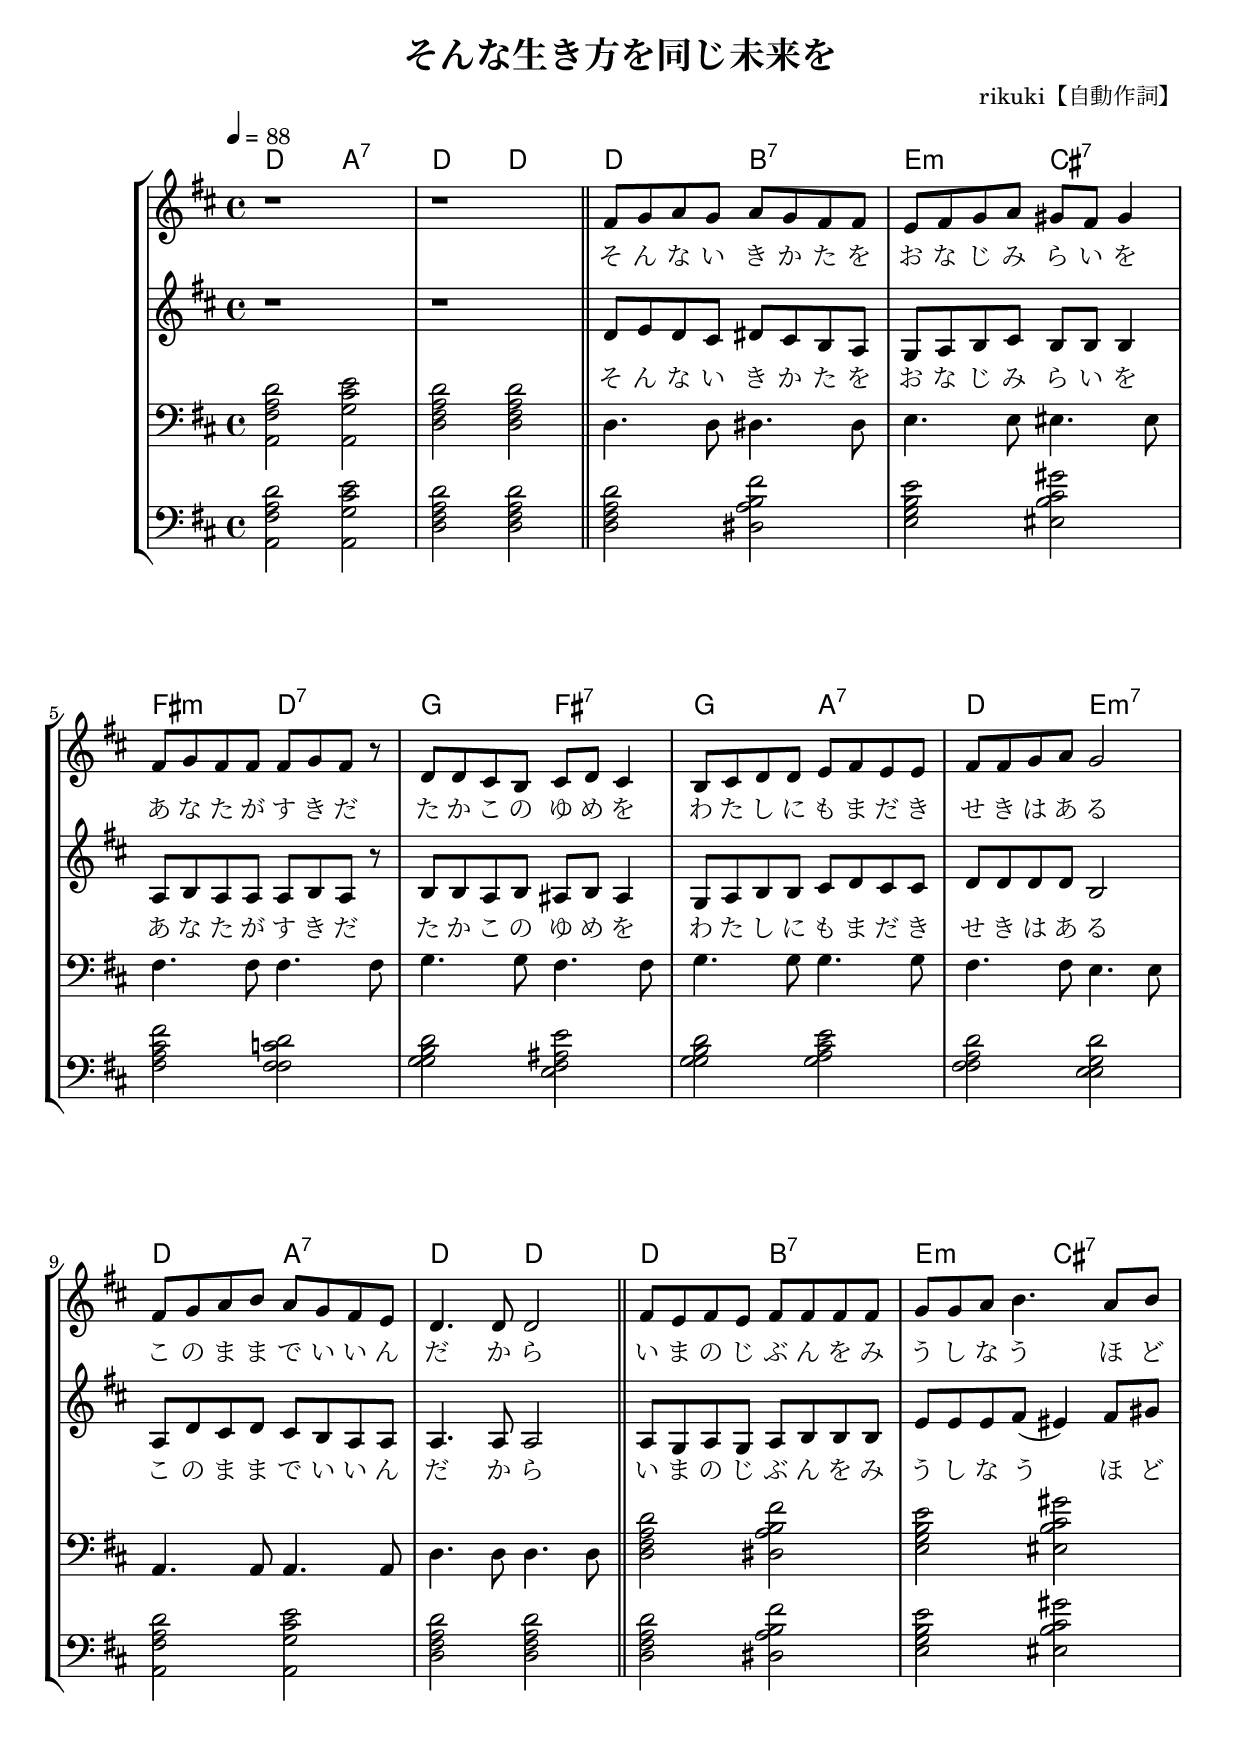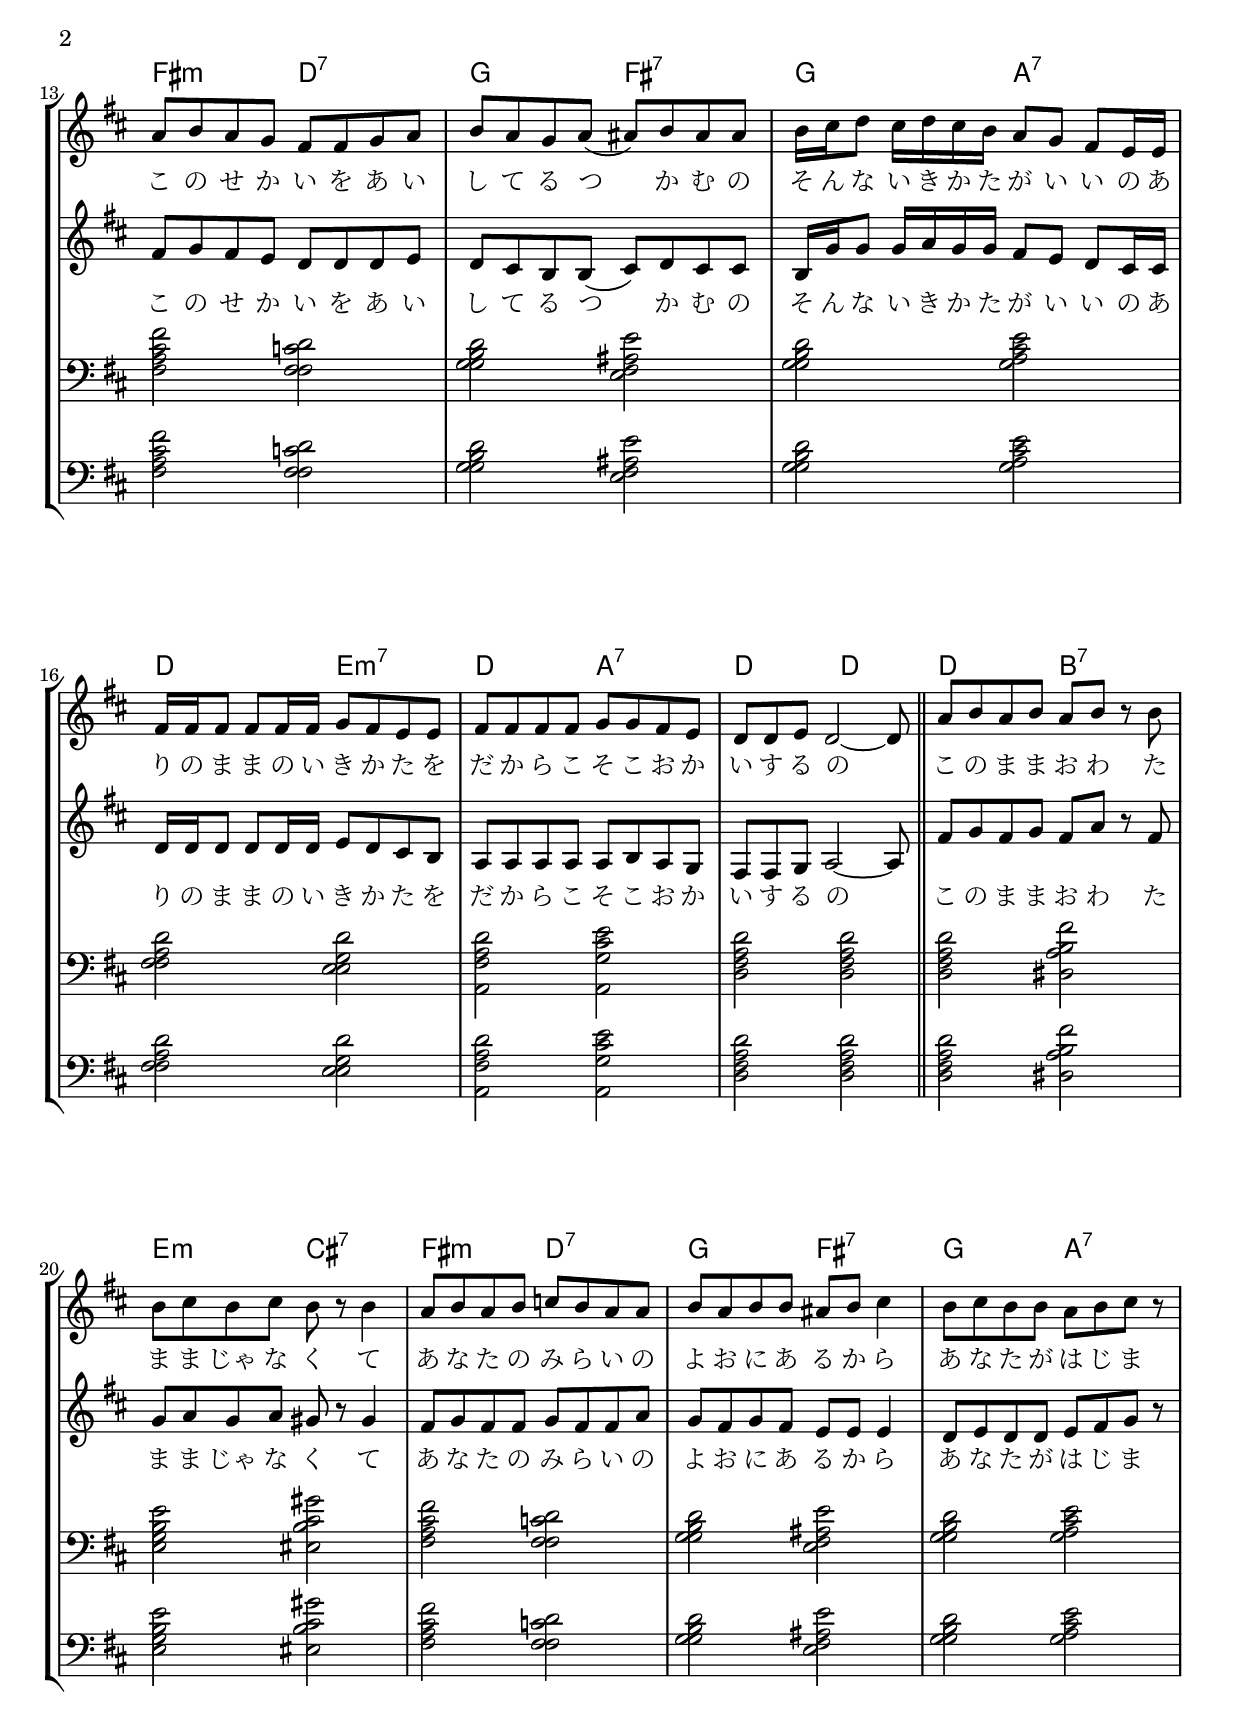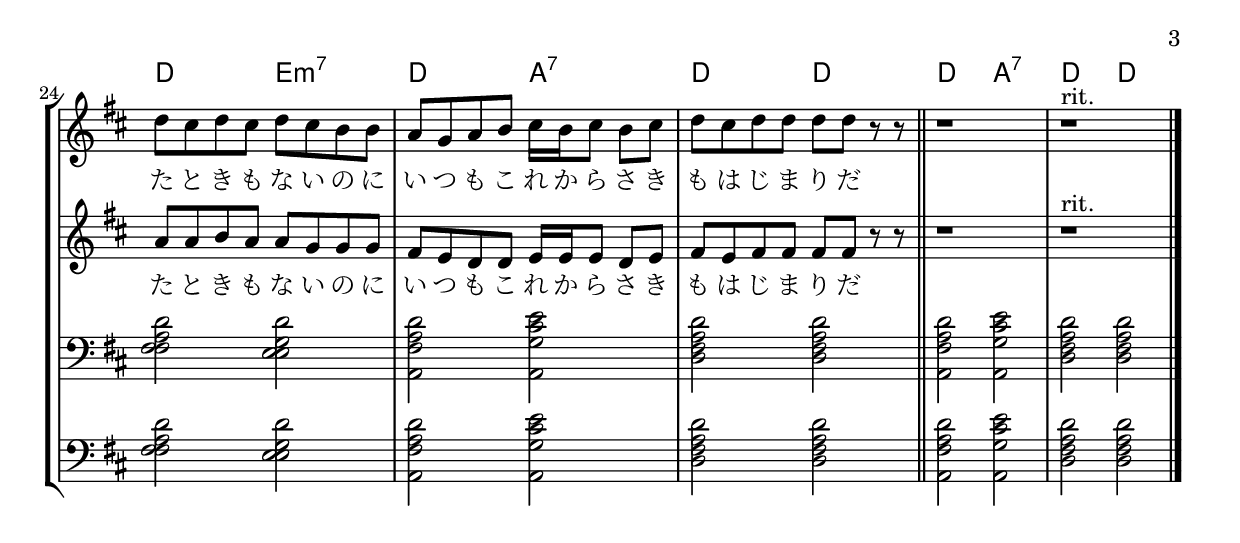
\version "2.12.1"

\header {
	title = \markup {そんな生き方を同じ未来を}
	composer = \markup \center-column {rikuki【自動作詞】}
}

harmony = \chordmode {
	d2 a:7 d d 

	d b:7 e:m cis:7 fis:m d:7 g fis:7 g a:7 d e:min7 d a:7 d d 

	d b:7 e:m cis:7 fis:m d:7 g fis:7 g a:7 d e:min7 d a:7 d d 

	d b:7 e:m cis:7 fis:m d:7 g fis:7 g a:7 d e:min7 d a:7 d d 

	d a:7 d d 
}

melody = {
	\key d \major
	\tempo 4 = 88
	r1 | r1   
	\set Staff.midiInstrument = #"mmi0.52"
	fis'8  g'8  a'8  g'8  a'8  g'8  fis'8  fis'8 
	e'8  fis'8  g'8  a'8  gis'8  fis'8  gis'4 
	fis'8  g'8  fis'8  fis'8  fis'8  g'8  fis'8  r8 
	d'8  d'8  cis'8  b8  cis'8  d'8  cis'4 
	b8  cis'8  d'8  d'8  e'8  fis'8  e'8  e'8 
	fis'8  fis'8  g'8  a'8  g'2 
	fis'8  g'8  a'8  b'8  a'8  g'8  fis'8  e'8 
	d'4.  d'8  d'2
	\set Staff.midiInstrument = #"mmi0.52"
	fis'8  e'8  fis'8  e'8  fis'8  fis'8  fis'8  fis'8 
	g'8  g'8  a'8  b'4.  a'8  b'8 
	a'8  b'8  a'8  g'8  fis'8  fis'8  g'8  a'8 
	b'8  a'8  g'8  a'8  (ais'8)  b'8  ais'8  ais'8 
	b'16  cis''16  d''8  cis''16  d''16  cis''16  b'16  a'8  g'8  fis'8  e'16  e'16 
	fis'16  fis'16  fis'8  fis'8  fis'16  fis'16  g'8  fis'8  e'8  e'8 
	fis'8  fis'8  fis'8  fis'8  g'8  g'8  fis'8  e'8 
	d'8  d'8  e'8  d'2~d'8
	\set Staff.midiInstrument = #"mmi0.52"
	a'8  b'8  a'8  b'8  a'8  b'8  r8  b'8 
	b'8  cis''8  b'8  cis''8  b'8  r8  b'4 
	a'8  b'8  a'8  b'8  c''8  b'8  a'8  a'8 
	b'8  a'8  b'8  b'8  ais'8  b'8  cis''4 
	b'8  cis''8  b'8  b'8  a'8  b'8  cis''8  r8 
	d''8  cis''8  d''8  cis''8  d''8  cis''8  b'8  b'8 
	a'8  g'8  a'8  b'8  cis''16  b'16  cis''8  b'8  cis''8 
	d''8  cis''8  d''8  d''8  d''8  d''8  r8  r8
	r1 | r1^"rit." \bar "|."
}

words = \lyricmode {
	
	そ  ん  な  い  き  か  た  を  お  な  じ  み  ら  い  を  あ  な  た  が  す  き  だ  た  か  こ  の  ゆ  め  を  わ  た  し  に  も  ま  だ  き  せ  き  は  あ  る  こ  の  ま  ま  で  い  い  ん  だ  か  ら  
	い  ま  の  じ  ぶ  ん  を  み  う  し  な  う  ほ  ど  こ  の  せ  か  い  を  あ  い  し  て  る  つ  か  む  の  そ  ん  な  い  き  か  た  が  い  い  の  あ  り  の  ま  ま  の  い  き  か  た  を  だ  か  ら  こ  そ  こ  お  か  い  す  る  の  
	こ  の  ま  ま  お  わ  た  ま  ま  じゃ  な  く  て  あ  な  た  の  み  ら  い  の  よ  お  に  あ  る  か  ら  あ  な  た  が  は  じ  ま  た  と  き  も  な  い  の  に  い  つ  も  こ  れ  か  ら  さ  き  も  は  じ  ま  り  だ  
	
}

secondmelody = {
	\key d \major
	\tempo 4 = 88
	r1 | r1   
	\set Staff.midiInstrument = #"fss0.42"
	d'8  e'8  d'8  cis'8  dis'8  cis'8  b8  a8 
	g8  a8  b8  cis'8  b8  b8  b4 
	a8  b8  a8  a8  a8  b8  a8  r8 
	b8  b8  a8  b8  ais8  b8  ais4 
	g8  a8  b8  b8  cis'8  d'8  cis'8  cis'8 
	d'8  d'8  d'8  d'8  b2 
	a8  d'8  cis'8  d'8  cis'8  b8  a8  a8 
	a4.  a8  a2
	\set Staff.midiInstrument = #"fss0.42"
	a8  g8  a8  g8  a8  b8  b8  b8 
	e'8  e'8  e'8  fis'8  (eis'4)  fis'8  gis'8 
	fis'8  g'8  fis'8  e'8  d'8  d'8  d'8  e'8 
	d'8  cis'8  b8  b8  (cis'8)  d'8  cis'8  cis'8 
	b16  g'16  g'8  g'16  a'16  g'16  g'16  fis'8  e'8  d'8  cis'16  cis'16 
	d'16  d'16  d'8  d'8  d'16  d'16  e'8  d'8  cis'8  b8 
	a8  a8  a8  a8  a8  b8  a8  g8 
	fis8  fis8  g8  a2~a8
	\set Staff.midiInstrument = #"fss0.42"
	fis'8  g'8  fis'8  g'8  fis'8  a'8  r8  fis'8 
	g'8  a'8  g'8  a'8  gis'8  r8  gis'4 
	fis'8  g'8  fis'8  fis'8  g'8  fis'8  fis'8  a'8 
	g'8  fis'8  g'8  fis'8  e'8  e'8  e'4 
	d'8  e'8  d'8  d'8  e'8  fis'8  g'8  r8 
	a'8  a'8  b'8  a'8  a'8  g'8  g'8  g'8 
	fis'8  e'8  d'8  d'8  e'16  e'16  e'8  d'8  e'8 
	fis'8  e'8  fis'8  fis'8  fis'8  fis'8  r8  r8
	r1 | r1^"rit." \bar "|."
}

secondwords = \lyricmode {
	
	そ  ん  な  い  き  か  た  を  お  な  じ  み  ら  い  を  あ  な  た  が  す  き  だ  た  か  こ  の  ゆ  め  を  わ  た  し  に  も  ま  だ  き  せ  き  は  あ  る  こ  の  ま  ま  で  い  い  ん  だ  か  ら  
	い  ま  の  じ  ぶ  ん  を  み  う  し  な  う  ほ  ど  こ  の  せ  か  い  を  あ  い  し  て  る  つ  か  む  の  そ  ん  な  い  き  か  た  が  い  い  の  あ  り  の  ま  ま  の  い  き  か  た  を  だ  か  ら  こ  そ  こ  お  か  い  す  る  の  
	こ  の  ま  ま  お  わ  た  ま  ま  じゃ  な  く  て  あ  な  た  の  み  ら  い  の  よ  お  に  あ  る  か  ら  あ  な  た  が  は  じ  ま  た  と  き  も  な  い  の  に  い  つ  も  こ  れ  か  ら  さ  き  も  は  じ  ま  り  だ  
	
}

tempochange = {
	\tempo 4 = 88
	r1 | r1 \bar "||"
	\tempo 4 = 88
	r1 | r1 | r1 | r1 | r1 | r1 | r1 | r1 \bar "||"
	\tempo 4 = 88
	r1 | r1 | r1 | r1 | r1 | r1 | r1 | r1 \bar "||"
	\tempo 4 = 88
	r1 | r1 | r1 | r1 | r1 | r1 | r1 | r1 \bar "||"
	\tempo 4 = 88
	r1 | \tempo 4 = 66 r2 \tempo 4 = 58 r2 \bar "|."
}

mainacc = {
	\clef bass
	\set Staff.midiInstrument = #"Synth Bass 1"
	\key d \major
	\tempo 4 = 88
	<a, fis a d'>2
	<a, g cis' e'>2
	<d fis a d'>2
	<d fis a d'>2
	\bar "||"

	\set Staff.midiInstrument = #"Synth Bass 1"
	d4.d8
	dis4.dis8
	e4.e8
	eis4.eis8
	fis4.fis8
	fis4.fis8
	g4.g8
	fis4.fis8
	g4.g8
	g4.g8
	fis4.fis8
	e4.e8
	a,4.a,8
	a,4.a,8
	d4.d8
	d4.d8
	\bar "||"

	\set Staff.midiInstrument = #"Electric Piano 1"
	<d fis a d'>2
	<dis a b fis'>2
	<e g b e'>2
	<eis b cis' gis'>2
	<fis a cis' fis'>2
	<fis fis c' d'>2
	<g g b d'>2
	<fis e ais e'>2
	<g g b d'>2
	<g a cis' e'>2
	<fis fis a d'>2
	<e e g d'>2
	<a, fis a d'>2
	<a, g cis' e'>2
	<d fis a d'>2
	<d fis a d'>2
	\bar "||"

	\set Staff.midiInstrument = #"Electric Grand"
	<d fis a d'>2
	<dis a b fis'>2
	<e g b e'>2
	<eis b cis' gis'>2
	<fis a cis' fis'>2
	<fis fis c' d'>2
	<g g b d'>2
	<fis e ais e'>2
	<g g b d'>2
	<g a cis' e'>2
	<fis fis a d'>2
	<e e g d'>2
	<a, fis a d'>2
	<a, g cis' e'>2
	<d fis a d'>2
	<d fis a d'>2
	\bar "||"

	\set Staff.midiInstrument = #"Synth Bass 1"
	<a, fis a d'>2
	<a, g cis' e'>2
	<d fis a d'>2
	<d fis a d'>2
	\bar "|."
}

subacc = {
	\clef bass
	\set Staff.midiInstrument = #"Electric Piano 1"
	\key d \major
	\tempo 4 = 88
	<a, fis a d'>2
	<a, g cis' e'>2
	<d fis a d'>2
	<d fis a d'>2
	\bar "||"

	\set Staff.midiInstrument = #"Synth Bass 2"
	<d fis a d'>2
	<dis a b fis'>2
	<e g b e'>2
	<eis b cis' gis'>2
	<fis a cis' fis'>2
	<fis fis c' d'>2
	<g g b d'>2
	<fis e ais e'>2
	<g g b d'>2
	<g a cis' e'>2
	<fis fis a d'>2
	<e e g d'>2
	<a, fis a d'>2
	<a, g cis' e'>2
	<d fis a d'>2
	<d fis a d'>2
	\bar "||"

	\set Staff.midiInstrument = #"Electric Piano2"
	<d fis a d'>2
	<dis a b fis'>2
	<e g b e'>2
	<eis b cis' gis'>2
	<fis a cis' fis'>2
	<fis fis c' d'>2
	<g g b d'>2
	<fis e ais e'>2
	<g g b d'>2
	<g a cis' e'>2
	<fis fis a d'>2
	<e e g d'>2
	<a, fis a d'>2
	<a, g cis' e'>2
	<d fis a d'>2
	<d fis a d'>2
	\bar "||"

	\set Staff.midiInstrument = #"Acoustic Guitar (nylon)"
	<d fis a d'>2
	<dis a b fis'>2
	<e g b e'>2
	<eis b cis' gis'>2
	<fis a cis' fis'>2
	<fis fis c' d'>2
	<g g b d'>2
	<fis e ais e'>2
	<g g b d'>2
	<g a cis' e'>2
	<fis fis a d'>2
	<e e g d'>2
	<a, fis a d'>2
	<a, g cis' e'>2
	<d fis a d'>2
	<d fis a d'>2
	\bar "||"

	\set Staff.midiInstrument = #"String Ensemble 2"
	<a, fis a d'>2
	<a, g cis' e'>2
	<d fis a d'>2
	<d fis a d'>2
	\bar "|."
}

percA = {
	\drummode {
	r1  |r2. hho4  \bar "||"
	hh4 hh4 hh4 hh4  |hh4 hh4 hh4 hh4  |hh4 hh4 hh4 hh4  |hh4 hh4 hh4 hh4  |hh4 hh4 hh4 hh4  |hh4 hh4 hh4 hh4  |hh4 hh4 hh4 hh4  |hh4 hh4 hh4 hh4  \bar "||"
	hh4 hh4 hh4 hh4  |hh4 hh4 hh4 hh4  |hh4 hh4 hh4 hh4  |hh4 hh4 hh4 hh4  |hh4 hh4 hh4 hh4  |hh4 hh4 hh4 hh4  |hh4 hh4 hh4 hh4  |hh4 hh4 hh4 hh4  \bar "||"
	hh4 hh4 hh4 hh4  |hh4 hh4 hh4 hh4  |hh4 hh4 hh4 hh4  |hh4 hh4 hh4 hh4  |hh4 hh4 hh4 hh4  |hh4 hh4 hh4 hh4  |hh4 hh4 hh4 hh4  |hh4 hh4 hh4 hh4  \bar "||"
	hh4 hh4 hh4 hh4  |hh4 hh4 hh4 hh4  \bar "|."
	}
}

percB = {
	\drummode {
	r16 hhp16 hhp8 hhp16 hhp8 hhp2 r16  |r16 hhp16 hhp8 hhp16 hhp8 hhp2 hhp16  \bar "||"
	r8 ss4 ss4 ss4 ss8  |r8 ss4 ss8 ss8. ss8. ss8  |r8 ss4 ss4 ss4 ss8  |r8 ss4 ss8 ss8. ss8. ss8  |r8 ss4 ss4 ss4 ss8  |r8 ss4 ss8 ss8. ss8. ss8  |r8 ss4 ss4 ss4 ss8  |r8 ss4 ss8 ss8. ss8. ss8  \bar "||"
	r8 ss4 ss4 ss4 ss8  |r8 ss4 ss8 ss8. ss8. ss8  |r8 ss4 ss4 ss4 ss8  |r8 ss4 ss8 ss8. ss8. ss8  |r8 ss4 ss4 ss4 ss8  |r8 ss4 ss8 ss8. ss8. ss8  |r8 ss4 ss4 ss4 ss8  |r8 ss4 ss8 ss8. ss8. ss8  \bar "||"
	r8 ss4 ss4 ss4 ss8  |r8 ss4 ss8 ss8. ss8. ss8  |r8 ss4 ss4 ss4 ss8  |r8 ss4 ss8 ss8. ss8. ss8  |r8 ss4 ss4 ss4 ss8  |r8 ss4 ss8 ss8. ss8. ss8  |r8 ss4 ss4 ss4 ss8  |r8 ss4 ss8 ss8. ss8. ss8  \bar "||"
	r8 ss4 ss4 ss4 ss8  |r8 ss4 ss8 ss8. ss8. ss8  \bar "|."
	}
}

percC = {
	\drummode {
	hh8. hh8. hh2 r8  |hh8. hh8. hh4 hh4 hh8  \bar "||"
	r8 hhp4 hhp4 hhp4 hhp8  |r8 hhp4 hhp4 hhp4 hhp8  |r8 hhp4 hhp4 hhp4 hhp8  |r8 hhp4 hhp4 hhp4 hhp8  |r8 hhp4 hhp4 hhp4 hhp8  |r8 hhp4 hhp4 hhp4 hhp8  |r8 hhp4 hhp4 hhp4 hhp8  |r8 hhp4 hhp4 hhp4 hhp8  \bar "||"
	r8 hhp4 hhp4 hhp4 hhp8  |r8 hhp4 hhp4 hhp4 hhp8  |r8 hhp4 hhp4 hhp4 hhp8  |r8 hhp4 hhp4 hhp4 hhp8  |r8 hhp4 hhp4 hhp4 hhp8  |r8 hhp4 hhp4 hhp4 hhp8  |r8 hhp4 hhp4 hhp4 hhp8  |r8 hhp4 hhp4 hhp4 hhp8  \bar "||"
	r8 hhp4 hhp4 hhp4 hhp8  |r8 hhp4 hhp4 hhp4 hhp8  |r8 hhp4 hhp4 hhp4 hhp8  |r8 hhp4 hhp4 hhp4 hhp8  |r8 hhp4 hhp4 hhp4 hhp8  |r8 hhp4 hhp4 hhp4 hhp8  |r8 hhp4 hhp4 hhp4 hhp8  |r8 hhp4 hhp4 hhp4 hhp8  \bar "||"
	r8 hhp4 hhp4 hhp4 hhp8  |r8 hhp4 hhp4 hhp4 hhp8  \bar "|."
	}
}

percD = {
	\drummode {
	r2 ss2  |r2 ss2  \bar "||"
	bd2 bd4. r16 bd16  |bd4 bd4 bd4 bd8. bd16  |bd2 bd4. r16 bd16  |bd4 bd4 bd4 bd8. bd16  |bd2 bd4. r16 bd16  |bd4 bd4 bd4 bd8. bd16  |bd2 bd4. r16 bd16  |bd4 bd4 bd4 bd8. bd16  \bar "||"
	bd2 bd4. r16 bd16  |bd4 bd4 bd4 bd8. bd16  |bd2 bd4. r16 bd16  |bd4 bd4 bd4 bd8. bd16  |bd2 bd4. r16 bd16  |bd4 bd4 bd4 bd8. bd16  |bd2 bd4. r16 bd16  |bd4 bd4 bd4 bd8. bd16  \bar "||"
	bd2 bd4. r16 bd16  |bd4 bd4 bd4 bd8. bd16  |bd2 bd4. r16 bd16  |bd4 bd4 bd4 bd8. bd16  |bd2 bd4. r16 bd16  |bd4 bd4 bd4 bd8. bd16  |bd2 bd4. r16 bd16  |bd4 bd4 bd4 bd8. bd16  \bar "||"
	bd2 bd4. r16 bd16  |bd4 bd4 bd4 bd8. bd16  \bar "|."
	}
}

percE = {
	\drummode {
	bd2 r8 bd4 bd8  |bd4. bd4 bd4.  \bar "||"
	r1 | r1 | r1 | r1 | r1 | r1 | r1 | r1 \bar "||"
	r1 | r1 | r1 | r1 | r1 | r1 | r1 | r1 \bar "||"
	r1 | r1 | r1 | r1 | r1 | r1 | r1 | r1 \bar "||"
	r1 | r1 \bar "|."
	}
}

\score {
	<<
		\new StaffGroup <<
			\new ChordNames {\harmony}
			\new Voice = "melody" {\melody}
			\new Lyrics \lyricsto "melody" \words
			\new Voice = "secondmelody" {\secondmelody}
			\new Lyrics \lyricsto "secondmelody" \secondwords
			\new Staff = "mainacc" {\mainacc}
			\new Staff = "subacc" {\subacc}
		>>
	>>
	\layout { }
}
